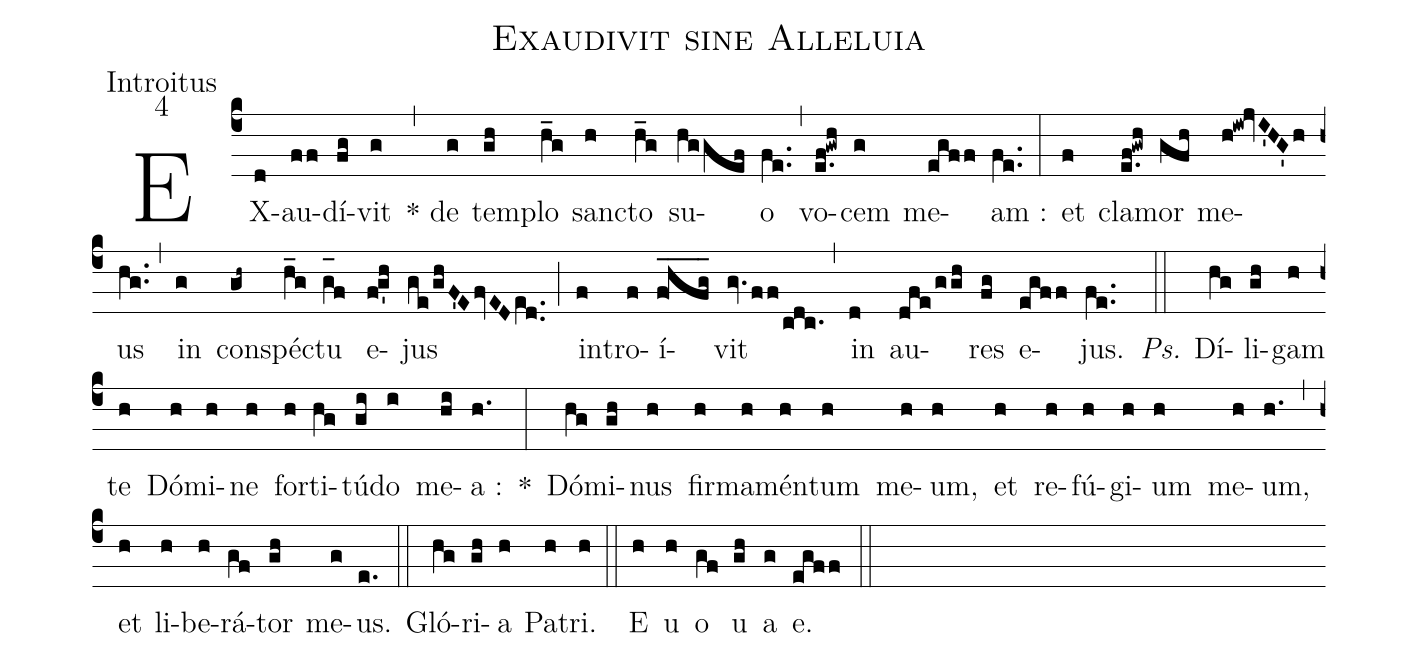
name:Exaudivit sine Alleluia;
office-part:Introitus;
mode:4;
%%
(c4) EX(d)au(ff)dí(fg)vit(g) (,) * de(g) tem(gh)plo(h_g) san(h)cto(h_g) su(hggef)o(fe..) (,) vo(e.f!gwh)cem(g) me(egff)am :(fe..) (:) et(f) cla(e.f!gwh)mor(gfh) me(h!iw!jvI'HG'h)us(hg..) (,) in(g) con(gh~)spé(h_g)ctu(g_[oh:h]f) e(fg'h)jus(ge/ghF'EfvEDe[ll:1]d..) (;) in(f)tro(f)í(f_!h_f_g_)vit(gv.ff/cdc.) (,) in(d) au(dfe/ggh)res(fg) e(egff)jus.(fe..) (::) <i>Ps.</i> Dí(hg)li(gh)gam(h) te(h) Dó(h)mi(h)ne(h) for(h)ti(hg)tú(gi)do(i) me(hi)a :(h.) *(:) Dó(hg)mi(gh)nus(h) fir(h)ma(h)mén(h)tum(h) me(h)um,(h) et(h) re(h)fú(h)gi(h)um(h) me(h)um,(h.) (,) et(h) li(h)be(h)rá(gf)tor(gh) me(g)us.(e.) (::) Gló(hg)ri(gh)a(h) Pa(h)tri.(h) (::) <eu>E(h) u(h) o(gf) u(gh) a(g) e.</eu>(egff) (::)
